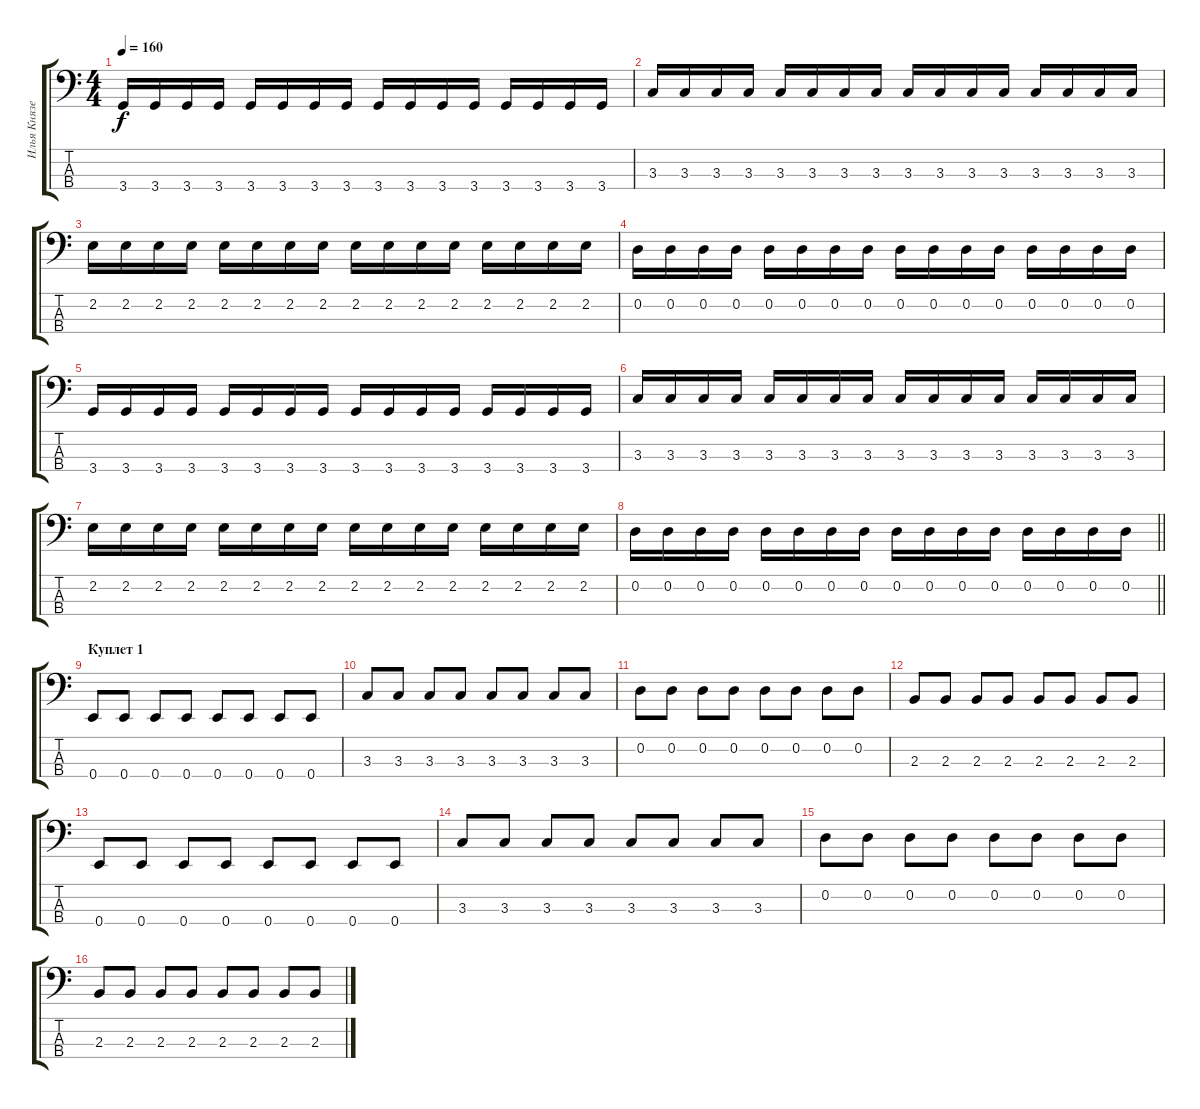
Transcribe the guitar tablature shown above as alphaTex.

\track ("Илья Князев" "Илья Князе") {instrument electricbasspick}
\staff {score tabs}
\tuning (G2 D2 A1 E1) {hide}
\ts (4 4)
\tempo 160
\clef f4
\ks c
3.4.16{dy f} 3.4.16 3.4.16 3.4.16 3.4.16 3.4.16 3.4.16 3.4.16 3.4.16 3.4.16 3.4.16 3.4.16 3.4.16 3.4.16 3.4.16 3.4.16 |
3.3.16 3.3.16 3.3.16 3.3.16 3.3.16 3.3.16 3.3.16 3.3.16 3.3.16 3.3.16 3.3.16 3.3.16 3.3.16 3.3.16 3.3.16 3.3.16 |
2.2.16 2.2.16 2.2.16 2.2.16 2.2.16 2.2.16 2.2.16 2.2.16 2.2.16 2.2.16 2.2.16 2.2.16 2.2.16 2.2.16 2.2.16 2.2.16 |
0.2.16 0.2.16 0.2.16 0.2.16 0.2.16 0.2.16 0.2.16 0.2.16 0.2.16 0.2.16 0.2.16 0.2.16 0.2.16 0.2.16 0.2.16 0.2.16 |
3.4.16 3.4.16 3.4.16 3.4.16 3.4.16 3.4.16 3.4.16 3.4.16 3.4.16 3.4.16 3.4.16 3.4.16 3.4.16 3.4.16 3.4.16 3.4.16 |
3.3.16 3.3.16 3.3.16 3.3.16 3.3.16 3.3.16 3.3.16 3.3.16 3.3.16 3.3.16 3.3.16 3.3.16 3.3.16 3.3.16 3.3.16 3.3.16 |
2.2.16 2.2.16 2.2.16 2.2.16 2.2.16 2.2.16 2.2.16 2.2.16 2.2.16 2.2.16 2.2.16 2.2.16 2.2.16 2.2.16 2.2.16 2.2.16 |
\barLineRight lightlight
0.2.16 0.2.16 0.2.16 0.2.16 0.2.16 0.2.16 0.2.16 0.2.16 0.2.16 0.2.16 0.2.16 0.2.16 0.2.16 0.2.16 0.2.16 0.2.16 |
\section ("" "Куплет 1")
0.4.8 0.4.8 0.4.8 0.4.8 0.4.8 0.4.8 0.4.8 0.4.8 |
3.3.8 3.3.8 3.3.8 3.3.8 3.3.8 3.3.8 3.3.8 3.3.8 |
0.2.8 0.2.8 0.2.8 0.2.8 0.2.8 0.2.8 0.2.8 0.2.8 |
2.3.8 2.3.8 2.3.8 2.3.8 2.3.8 2.3.8 2.3.8 2.3.8 |
0.4.8 0.4.8 0.4.8 0.4.8 0.4.8 0.4.8 0.4.8 0.4.8 |
3.3.8 3.3.8 3.3.8 3.3.8 3.3.8 3.3.8 3.3.8 3.3.8 |
0.2.8 0.2.8 0.2.8 0.2.8 0.2.8 0.2.8 0.2.8 0.2.8 |
2.3.8 2.3.8 2.3.8 2.3.8 2.3.8 2.3.8 2.3.8 2.3.8
